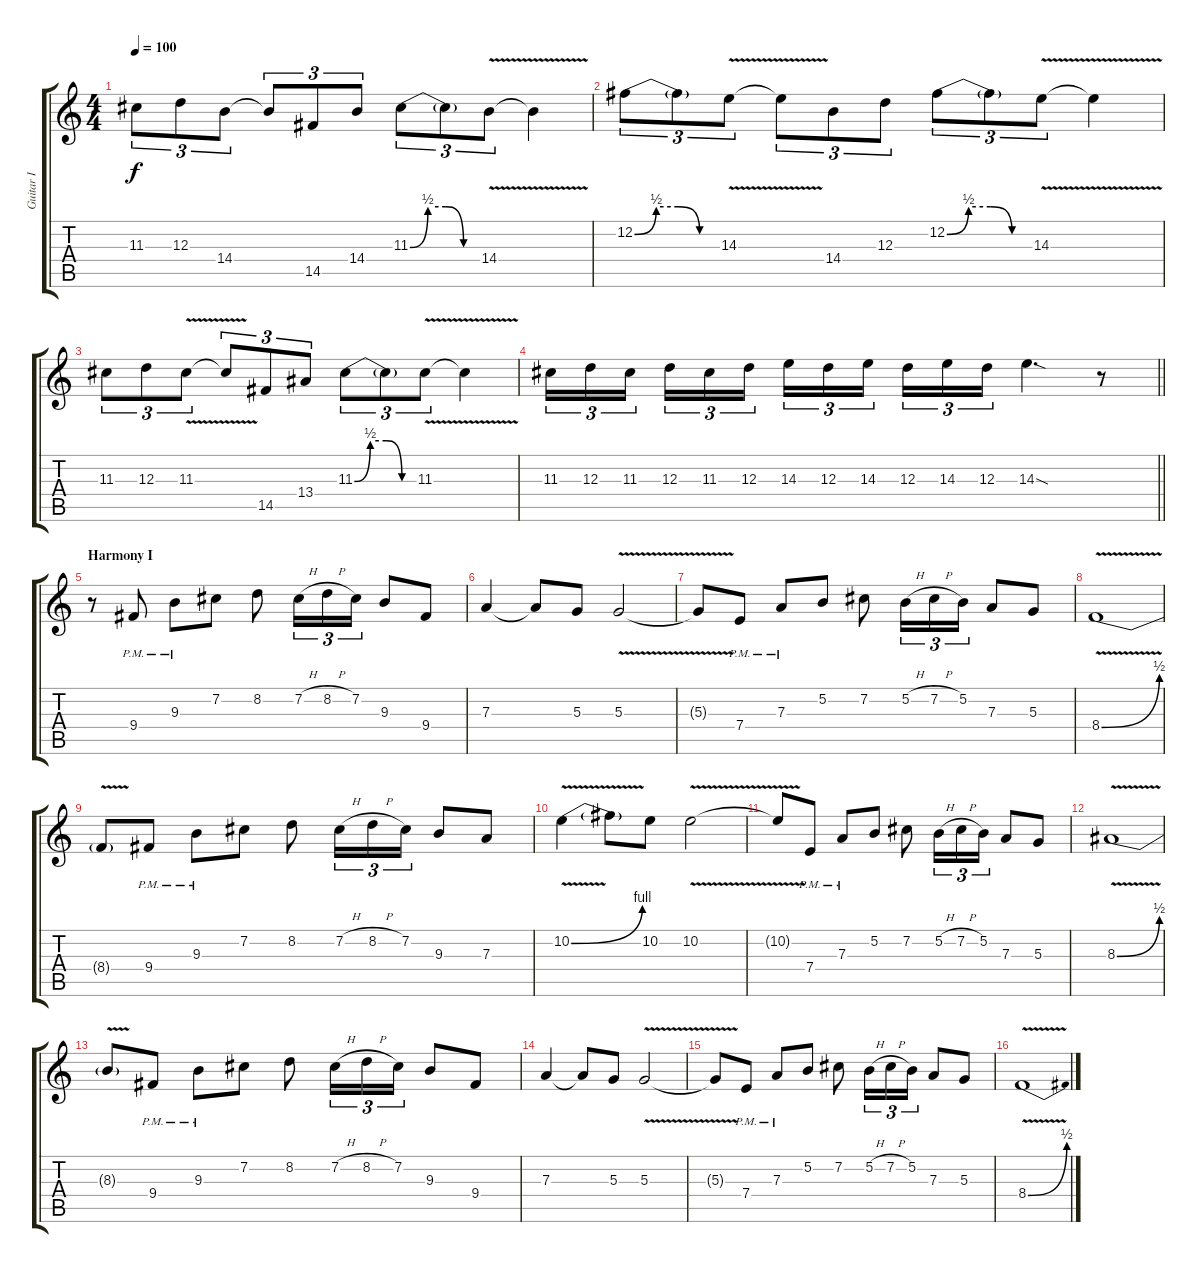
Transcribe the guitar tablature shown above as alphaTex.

\track ("Guitar I" "Guitar I") {instrument distortionguitar}
\staff {score tabs}
\tuning (B3 Gb3 D3 A2 E2 B1) {hide}
\ts (4 4)
\tempo 100
\clef g2
\ks c
11.3{t}.8{tu (3 2) dy f} 12.3.8{tu (3 2)} 14.4.8{tu (3 2)} 14.4{t}.8{tu (3 2)} 14.5.8{tu (3 2)} 14.4.8{tu (3 2)} 11.3{be (custom 0 0 15 2 30 2 45 0 60 0)}.8{tu (3 2)} 11.3{t}.8{tu (3 2)} 14.4{v}.8{tu (3 2)} 14.4{t}.4 |
12.2{be (custom 0 0 15 2 30 2 45 0 60 0)}.8{tu (3 2)} 12.2{t}.8{tu (3 2)} 14.3{v}.8{tu (3 2)} 14.3{t}.8{tu (3 2)} 14.4.8{tu (3 2)} 12.3.8{tu (3 2)} 12.2{be (custom 0 0 15 2 30 2 45 0 60 0)}.8{tu (3 2)} 12.2{t}.8{tu (3 2)} 14.3{v}.8{tu (3 2)} 14.3{t}.4 |
11.3.8{tu (3 2)} 12.3.8{tu (3 2)} 11.3{v}.8{tu (3 2)} 11.3{t}.8{tu (3 2)} 14.5.8{tu (3 2)} 13.4.8{tu (3 2)} 11.3{be (custom 0 0 15 2 30 2 45 0 60 0)}.8{tu (3 2)} 11.3{t}.8{tu (3 2)} 11.3{v}.8{tu (3 2)} 11.3{t}.4 |
\barLineRight lightlight
11.3.16{tu (3 2)} 12.3.16{tu (3 2)} 11.3.16{tu (3 2) beam splitsecondary} 12.3.16{tu (3 2)} 11.3.16{tu (3 2)} 12.3.16{tu (3 2)} 14.3.16{tu (3 2)} 12.3.16{tu (3 2)} 14.3.16{tu (3 2) beam splitsecondary} 12.3.16{tu (3 2)} 14.3.16{tu (3 2)} 12.3.16{tu (3 2)} 14.3{sod}.4{d} r.8 |
\section ("" "Harmony I")
r.8 9.4{pm}.8 9.3{pm}.8 7.2.8 8.2.8 7.2{h}.16{tu (3 2)} 8.2{h}.16{tu (3 2)} 7.2.16{tu (3 2)} 9.3.8 9.4.8 |
7.3.4 7.3{t}.8 5.3.8 5.3{v}.2 |
5.3{t}.8 7.4{pm}.8 7.3{pm}.8 5.2.8 7.2.8 5.2{h}.16{tu (3 2)} 7.2{h}.16{tu (3 2)} 5.2.16{tu (3 2)} 7.3.8 5.3.8 |
8.4{be (bend 0 0 60 2) v}.1 |
8.4{t}.8 9.4{pm}.8 9.3{pm}.8 7.2.8 8.2.8 7.2{h}.16{tu (3 2)} 8.2{h}.16{tu (3 2)} 7.2.16{tu (3 2)} 9.3.8 7.3.8 |
10.2{be (bend 0 0 60 4) v}.4 10.2{t}.8 10.2.8 10.2{v}.2 |
10.2{t}.8 7.4{pm}.8 7.3{pm}.8 5.2.8 7.2.8 5.2{h}.16{tu (3 2)} 7.2{h}.16{tu (3 2)} 5.2.16{tu (3 2)} 7.3.8 5.3.8 |
8.3{be (bend 0 0 60 2) v}.1 |
8.3{t}.8 9.4{pm}.8 9.3{pm}.8 7.2.8 8.2.8 7.2{h}.16{tu (3 2)} 8.2{h}.16{tu (3 2)} 7.2.16{tu (3 2)} 9.3.8 9.4.8 |
7.3.4 7.3{t}.8 5.3.8 5.3{v}.2 |
5.3{t}.8 7.4{pm}.8 7.3{pm}.8 5.2.8 7.2.8 5.2{h}.16{tu (3 2)} 7.2{h}.16{tu (3 2)} 5.2.16{tu (3 2)} 7.3.8 5.3.8 |
8.4{be (bend 0 0 60 2) v}.1
